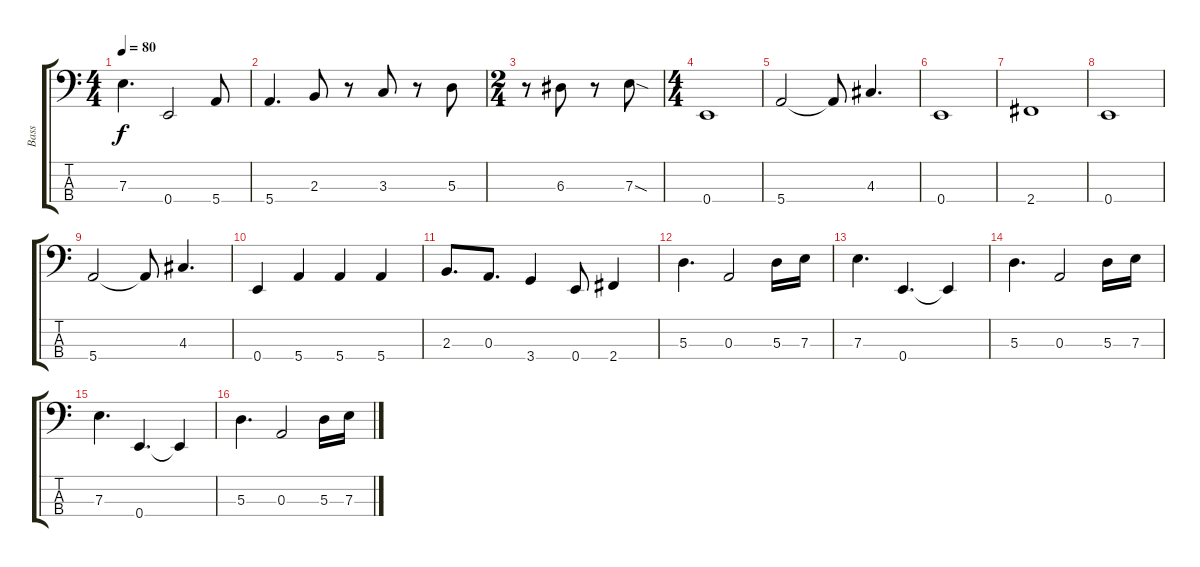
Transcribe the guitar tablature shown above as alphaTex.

\track ("Bass" "Bass") {instrument fretlessbass}
\staff {score tabs}
\tuning (G2 D2 A1 E1) {hide}
\ts (4 4)
\tempo 80
\clef f4
\ks c
7.3.4{d dy f} 0.4.2 5.4.8 |
5.4.4{d} 2.3.8 r.8 3.3.8 r.8 5.3.8 |
\ts (2 4)
r.8 6.3.8 r.8 7.3{sod}.8 |
\ts (4 4)
0.4.1 |
5.4.2 5.4{t}.8 4.3.4{d} |
0.4.1 |
2.4.1 |
0.4.1 |
5.4.2 5.4{t}.8 4.3.4{d} |
0.4.4 5.4.4 5.4.4 5.4.4 |
2.3.8{d} 0.3.8{d} 3.4.4 0.4.8 2.4.4 |
5.3.4{d} 0.3.2 5.3.16 7.3.16 |
7.3.4{d} 0.4.4{d} 0.4{t}.4 |
5.3.4{d} 0.3.2 5.3.16 7.3.16 |
7.3.4{d} 0.4.4{d} 0.4{t}.4 |
5.3.4{d} 0.3.2 5.3.16 7.3.16
